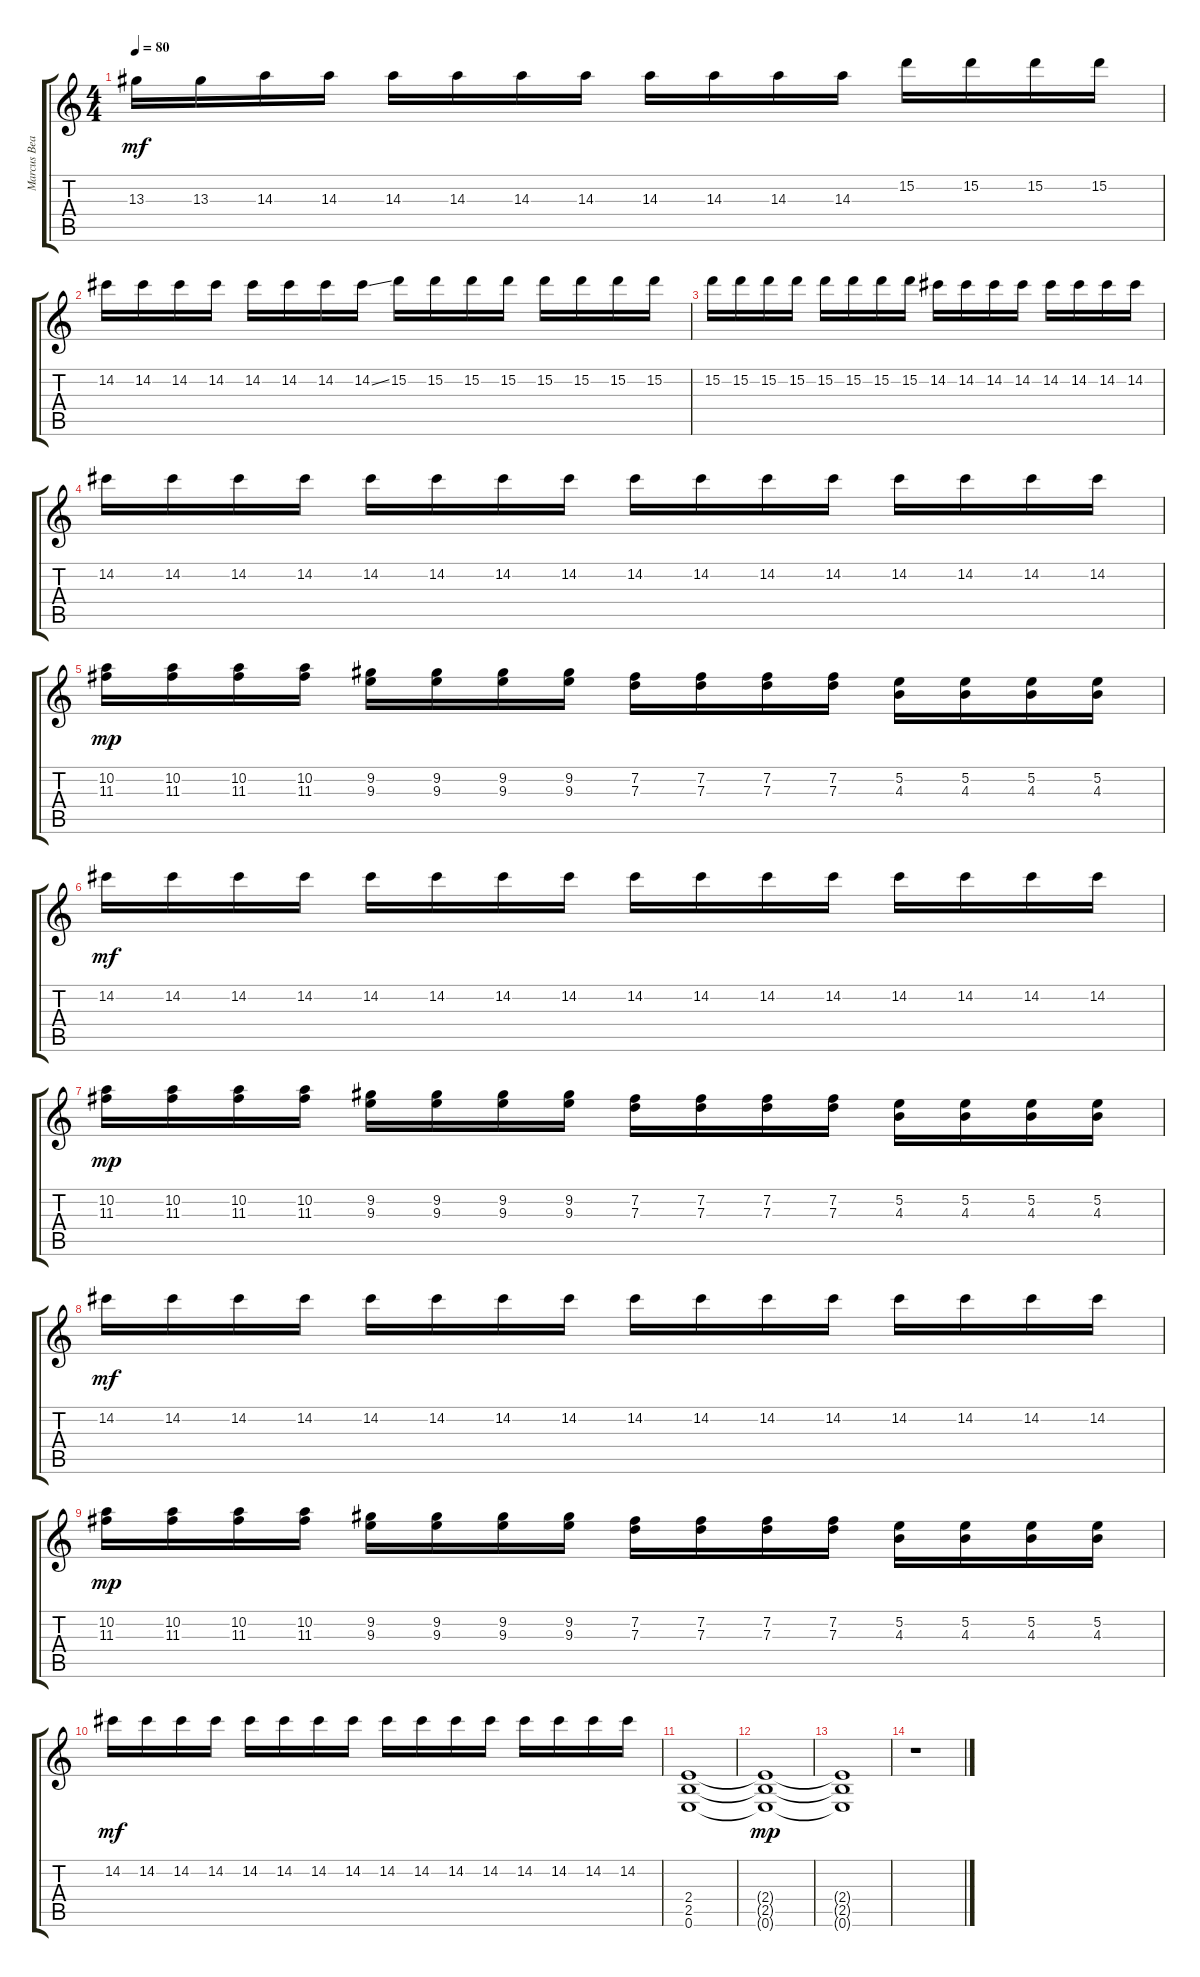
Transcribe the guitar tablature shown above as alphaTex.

\track ("Marcus Beaumont" "Marcus Bea") {instrument overdrivenguitar}
\staff {score tabs}
\tuning (E4 B3 G3 D3 A2 E2) {hide}
\ts (4 4)
\tempo 80
\clef g2
\ks c
13.3.16{dy mf} 13.3.16 14.3.16 14.3.16 14.3.16 14.3.16 14.3.16 14.3.16 14.3.16 14.3.16 14.3.16 14.3.16 15.2.16 15.2.16 15.2.16 15.2.16 |
14.2.16 14.2.16 14.2.16 14.2.16 14.2.16 14.2.16 14.2.16 14.2{ss}.16 15.2.16 15.2.16 15.2.16 15.2.16 15.2.16 15.2.16 15.2.16 15.2.16 |
15.2.16 15.2.16 15.2.16 15.2.16 15.2.16 15.2.16 15.2.16 15.2.16 14.2.16 14.2.16 14.2.16 14.2.16 14.2.16 14.2.16 14.2.16 14.2.16 |
14.2.16 14.2.16 14.2.16 14.2.16 14.2.16 14.2.16 14.2.16 14.2.16 14.2.16 14.2.16 14.2.16 14.2.16 14.2.16 14.2.16 14.2.16 14.2.16 |
(10.2 11.3).16{dy mp} (10.2 11.3).16 (10.2 11.3).16 (10.2 11.3).16 (9.2 9.3).16 (9.2 9.3).16 (9.2 9.3).16 (9.2 9.3).16 (7.2 7.3).16 (7.2 7.3).16 (7.2 7.3).16 (7.2 7.3).16 (5.2 4.3).16 (5.2 4.3).16 (5.2 4.3).16 (5.2 4.3).16 |
14.2.16{dy mf} 14.2.16 14.2.16 14.2.16 14.2.16 14.2.16 14.2.16 14.2.16 14.2.16 14.2.16 14.2.16 14.2.16 14.2.16 14.2.16 14.2.16 14.2.16 |
(10.2 11.3).16{dy mp} (10.2 11.3).16 (10.2 11.3).16 (10.2 11.3).16 (9.2 9.3).16 (9.2 9.3).16 (9.2 9.3).16 (9.2 9.3).16 (7.2 7.3).16 (7.2 7.3).16 (7.2 7.3).16 (7.2 7.3).16 (5.2 4.3).16 (5.2 4.3).16 (5.2 4.3).16 (5.2 4.3).16 |
14.2.16{dy mf} 14.2.16 14.2.16 14.2.16 14.2.16 14.2.16 14.2.16 14.2.16 14.2.16 14.2.16 14.2.16 14.2.16 14.2.16 14.2.16 14.2.16 14.2.16 |
(10.2 11.3).16{dy mp} (10.2 11.3).16 (10.2 11.3).16 (10.2 11.3).16 (9.2 9.3).16 (9.2 9.3).16 (9.2 9.3).16 (9.2 9.3).16 (7.2 7.3).16 (7.2 7.3).16 (7.2 7.3).16 (7.2 7.3).16 (5.2 4.3).16 (5.2 4.3).16 (5.2 4.3).16 (5.2 4.3).16 |
14.2.16{dy mf} 14.2.16 14.2.16 14.2.16 14.2.16 14.2.16 14.2.16 14.2.16 14.2.16 14.2.16 14.2.16 14.2.16 14.2.16 14.2.16 14.2.16 14.2.16 |
(2.4 2.5 0.6).1 |
(2.4{t} 2.5{t} 0.6{t}).1{dy mp} |
(2.4{t} 2.5{t} 0.6{t}).1 |
r.1
